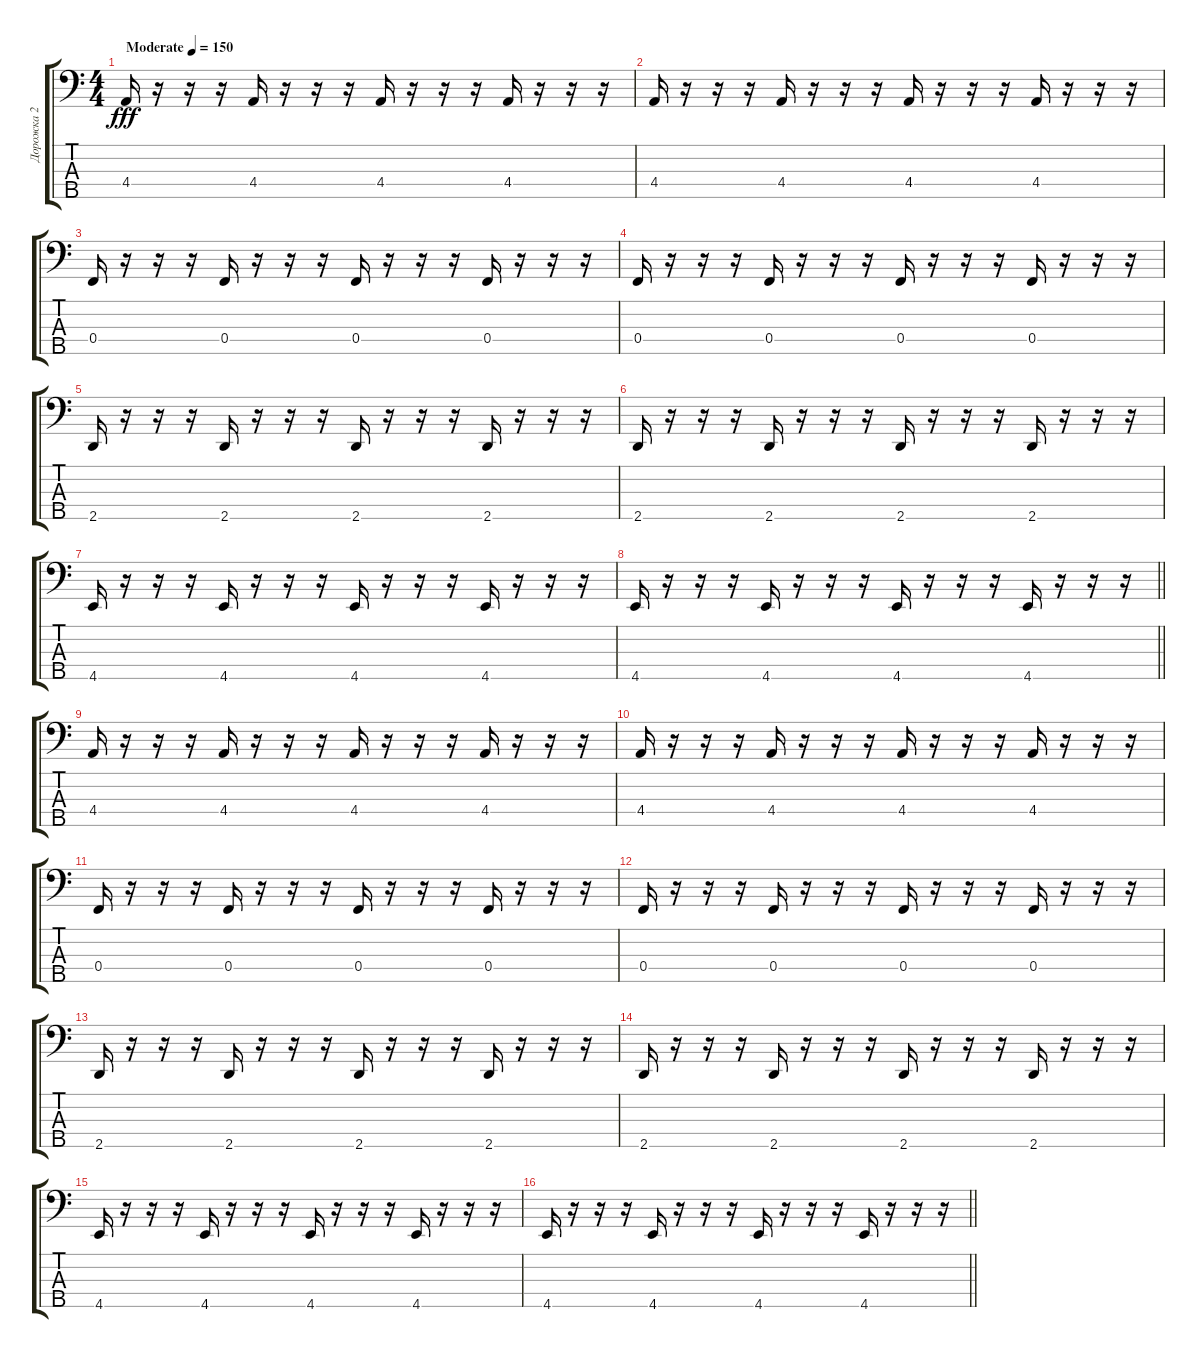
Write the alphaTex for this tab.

\track ("Дорожка 2" "Дорожка 2") {instrument electricbassfinger}
\staff {score tabs}
\tuning (Ab2 Eb2 Bb1 F1 C1) {hide}
\ts (4 4)
\tempo (150 "Moderate")
\clef f4
\ks c
4.4.16{dy fff instrument electricbassfinger} r.16 r.16 r.16 4.4.16 r.16 r.16 r.16 4.4.16 r.16 r.16 r.16 4.4.16 r.16 r.16 r.16 |
4.4.16 r.16 r.16 r.16 4.4.16 r.16 r.16 r.16 4.4.16 r.16 r.16 r.16 4.4.16 r.16 r.16 r.16 |
0.4.16 r.16 r.16 r.16 0.4.16 r.16 r.16 r.16 0.4.16 r.16 r.16 r.16 0.4.16 r.16 r.16 r.16 |
0.4.16 r.16 r.16 r.16 0.4.16 r.16 r.16 r.16 0.4.16 r.16 r.16 r.16 0.4.16 r.16 r.16 r.16 |
2.5.16 r.16 r.16 r.16 2.5.16 r.16 r.16 r.16 2.5.16 r.16 r.16 r.16 2.5.16 r.16 r.16 r.16 |
2.5.16 r.16 r.16 r.16 2.5.16 r.16 r.16 r.16 2.5.16 r.16 r.16 r.16 2.5.16 r.16 r.16 r.16 |
4.5.16 r.16 r.16 r.16 4.5.16 r.16 r.16 r.16 4.5.16 r.16 r.16 r.16 4.5.16 r.16 r.16 r.16 |
\barLineRight lightlight
4.5.16 r.16 r.16 r.16 4.5.16 r.16 r.16 r.16 4.5.16 r.16 r.16 r.16 4.5.16 r.16 r.16 r.16 |
4.4.16 r.16 r.16 r.16 4.4.16 r.16 r.16 r.16 4.4.16 r.16 r.16 r.16 4.4.16 r.16 r.16 r.16 |
4.4.16 r.16 r.16 r.16 4.4.16 r.16 r.16 r.16 4.4.16 r.16 r.16 r.16 4.4.16 r.16 r.16 r.16 |
0.4.16 r.16 r.16 r.16 0.4.16 r.16 r.16 r.16 0.4.16 r.16 r.16 r.16 0.4.16 r.16 r.16 r.16 |
0.4.16 r.16 r.16 r.16 0.4.16 r.16 r.16 r.16 0.4.16 r.16 r.16 r.16 0.4.16 r.16 r.16 r.16 |
2.5.16 r.16 r.16 r.16 2.5.16 r.16 r.16 r.16 2.5.16 r.16 r.16 r.16 2.5.16 r.16 r.16 r.16 |
2.5.16 r.16 r.16 r.16 2.5.16 r.16 r.16 r.16 2.5.16 r.16 r.16 r.16 2.5.16 r.16 r.16 r.16 |
4.5.16 r.16 r.16 r.16 4.5.16 r.16 r.16 r.16 4.5.16 r.16 r.16 r.16 4.5.16 r.16 r.16 r.16 |
\barLineRight lightlight
4.5.16 r.16 r.16 r.16 4.5.16 r.16 r.16 r.16 4.5.16 r.16 r.16 r.16 4.5.16 r.16 r.16 r.16
